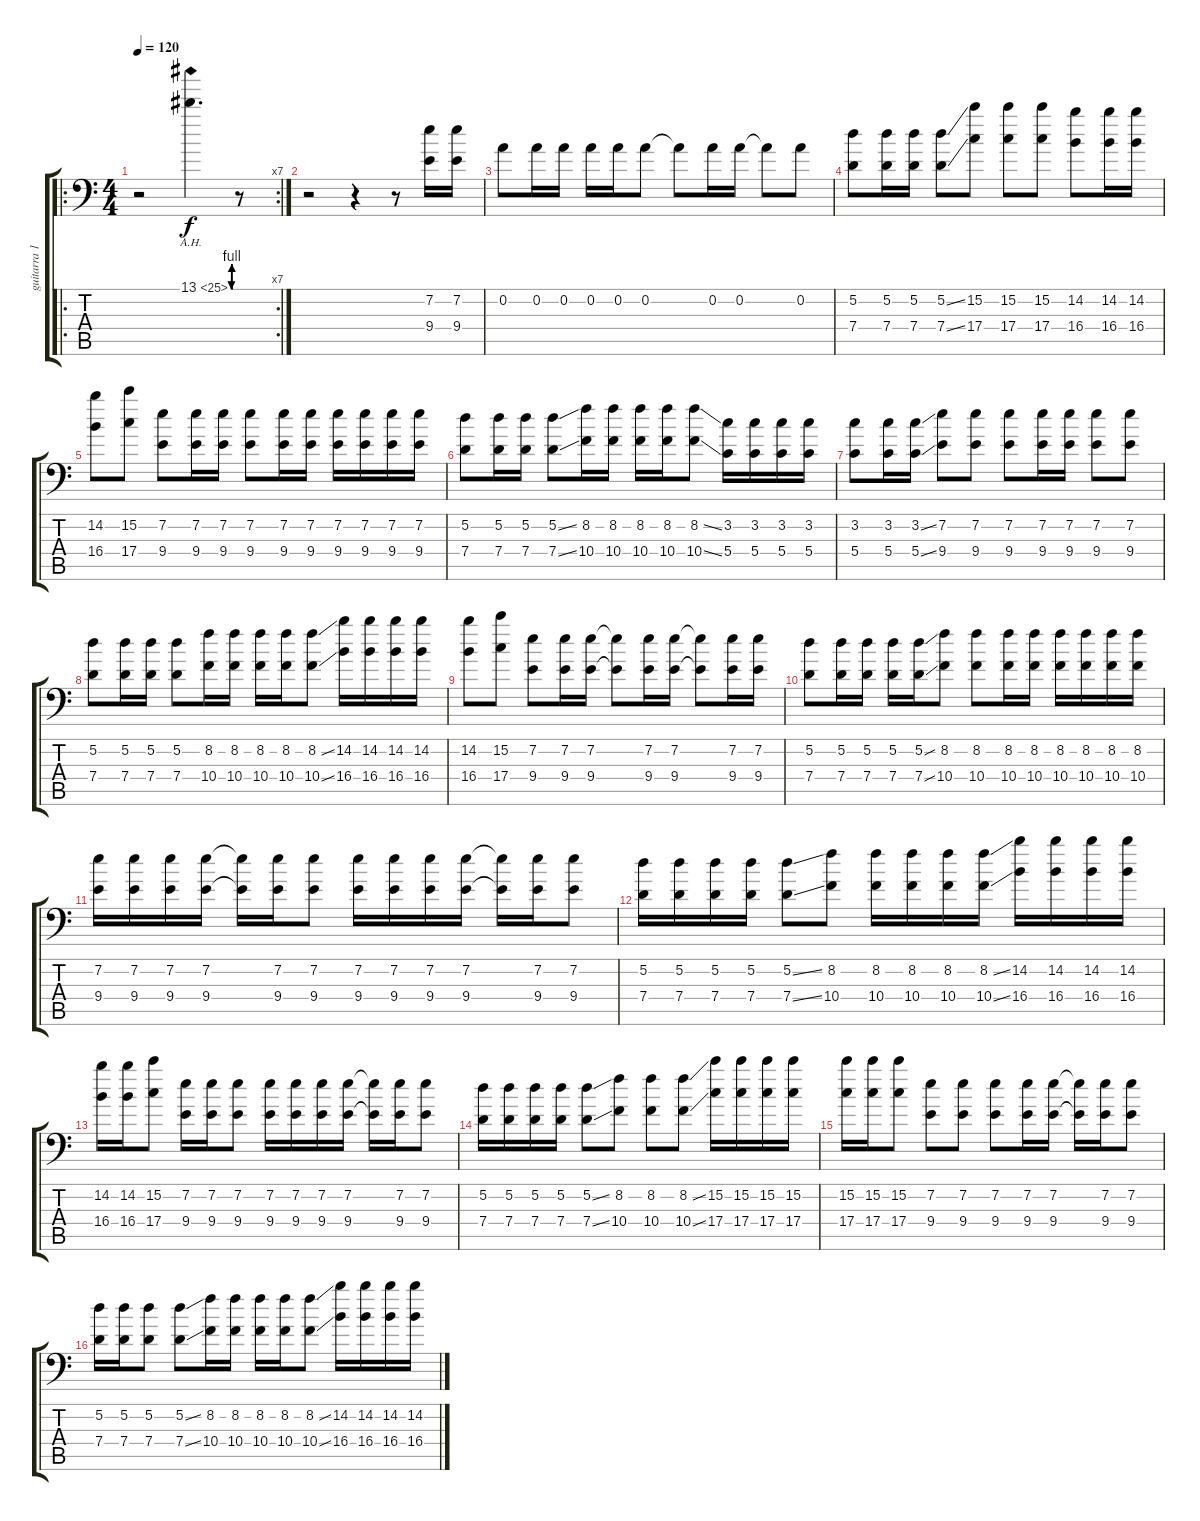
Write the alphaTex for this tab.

\track ("guitarra 1" "guitarra 1") {instrument distortionguitar}
\staff {score tabs}
\tuning (D4 A3 F3 G2 D2 A1) {hide}
\ro
\rc 7
\ts (4 4)
\tempo 120
\clef f4
\ks c
r.2{dy f} 13.1{be (custom 0 0 15 0 30 4 45 0 60 0) ah 12}.4{d} r.8 |
r.2 r.4 r.8 (7.2 9.4).16 (7.2 9.4).16 |
0.2.8 0.2.16 0.2.16 0.2.16 0.2.16 0.2.8 0.2{t}.8 0.2.16 0.2.16 0.2{t}.8 0.2.8 |
(5.2 7.4).8 (5.2 7.4).16 (5.2 7.4).16 (5.2{ss} 7.4{ss}).8 (15.2 17.4).8 (15.2 17.4).8 (15.2 17.4).8 (14.2 16.4).8 (14.2 16.4).16 (14.2 16.4).16 |
(14.2 16.4).8 (15.2 17.4).8 (7.2 9.4).8 (7.2 9.4).16 (7.2 9.4).16 (7.2 9.4).8 (7.2 9.4).16 (7.2 9.4).16 (7.2 9.4).16 (7.2 9.4).16 (7.2 9.4).16 (7.2 9.4).16 |
(5.2 7.4).8 (5.2 7.4).16 (5.2 7.4).16 (5.2{ss} 7.4{ss}).8 (8.2 10.4).16 (8.2 10.4).16 (8.2 10.4).16 (8.2 10.4).16 (8.2{ss} 10.4{ss}).8 (3.2 5.4).16 (3.2 5.4).16 (3.2 5.4).16 (3.2 5.4).16 |
(3.2 5.4).8 (3.2 5.4).16 (3.2{ss} 5.4{ss}).16 (7.2 9.4).8 (7.2 9.4).8 (7.2 9.4).8 (7.2 9.4).16 (7.2 9.4).16 (7.2 9.4).8 (7.2 9.4).8 |
(5.2 7.4).8 (5.2 7.4).16 (5.2 7.4).16 (5.2 7.4).8 (8.2 10.4).16 (8.2 10.4).16 (8.2 10.4).16 (8.2 10.4).16 (8.2{ss} 10.4{ss}).8 (14.2 16.4).16 (14.2 16.4).16 (14.2 16.4).16 (14.2 16.4).16 |
(14.2 16.4).8 (15.2 17.4).8 (7.2 9.4).8 (7.2 9.4).16 (7.2 9.4).16 (7.2{t} 9.4{t}).8 (7.2 9.4).16 (7.2 9.4).16 (7.2{t} 9.4{t}).8 (7.2 9.4).16 (7.2 9.4).16 |
(5.2 7.4).8 (5.2 7.4).16 (5.2 7.4).16 (5.2 7.4).16 (5.2{ss} 7.4{ss}).16 (8.2 10.4).8 (8.2 10.4).8 (8.2 10.4).16 (8.2 10.4).16 (8.2 10.4).16 (8.2 10.4).16 (8.2 10.4).16 (8.2 10.4).16 |
(7.2 9.4).16 (7.2 9.4).16 (7.2 9.4).16 (7.2 9.4).16 (7.2{t} 9.4{t}).16 (7.2 9.4).16 (7.2 9.4).8 (7.2 9.4).16 (7.2 9.4).16 (7.2 9.4).16 (7.2 9.4).16 (7.2{t} 9.4{t}).16 (7.2 9.4).16 (7.2 9.4).8 |
(5.2 7.4).16 (5.2 7.4).16 (5.2 7.4).16 (5.2 7.4).16 (5.2{ss} 7.4{ss}).8 (8.2 10.4).8 (8.2 10.4).16 (8.2 10.4).16 (8.2 10.4).16 (8.2{ss} 10.4{ss}).16 (14.2 16.4).16 (14.2 16.4).16 (14.2 16.4).16 (14.2 16.4).16 |
(14.2 16.4).16 (14.2 16.4).16 (15.2 17.4).8 (7.2 9.4).16 (7.2 9.4).16 (7.2 9.4).8 (7.2 9.4).16 (7.2 9.4).16 (7.2 9.4).16 (7.2 9.4).16 (7.2{t} 9.4{t}).16 (7.2 9.4).16 (7.2 9.4).8 |
(5.2 7.4).16 (5.2 7.4).16 (5.2 7.4).16 (5.2 7.4).16 (5.2{ss} 7.4{ss}).8 (8.2 10.4).8 (8.2 10.4).8 (8.2{ss} 10.4{ss}).8 (15.2 17.4).16 (15.2 17.4).16 (15.2 17.4).16 (15.2 17.4).16 |
(15.2 17.4).16 (15.2 17.4).16 (15.2 17.4).8 (7.2 9.4).8 (7.2 9.4).8 (7.2 9.4).8 (7.2 9.4).16 (7.2 9.4).16 (7.2{t} 9.4{t}).16 (7.2 9.4).16 (7.2 9.4).8 |
(5.2 7.4).16 (5.2 7.4).16 (5.2 7.4).8 (5.2{ss} 7.4{ss}).8 (8.2 10.4).16 (8.2 10.4).16 (8.2 10.4).16 (8.2 10.4).16 (8.2{ss} 10.4{ss}).8 (14.2 16.4).16 (14.2 16.4).16 (14.2 16.4).16 (14.2 16.4).16
